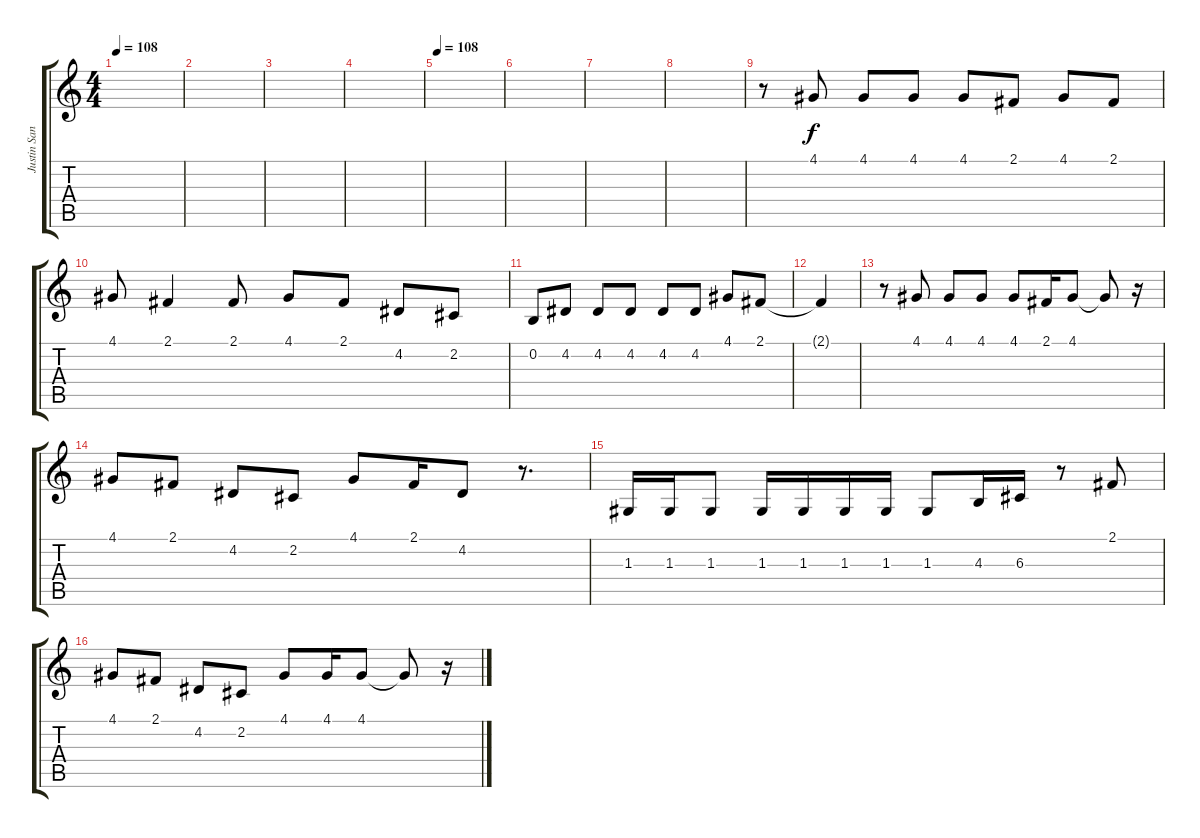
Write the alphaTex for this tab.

\track ("Justin Sane Vocals" "Justin San") {instrument synthbrass2}
\staff {score tabs}
\tuning (E4 B3 G3 D3 A2 E2) {hide}
\ts (4 4)
\tempo 108
\tempo 75
\tempo 108
\clef g2
\ks c
|
|
|
|
\tempo 108
|
|
|
|
r.8 4.1.8 4.1.8 4.1.8 4.1.8 2.1.8 4.1.8 2.1.8 |
4.1.8 2.1.4 2.1.8 4.1.8 2.1.8 4.2.8 2.2.8 |
0.2.8 4.2.8 4.2.8 4.2.8 4.2.8 4.2.8 4.1.8 2.1.8 |
2.1{t}.4 |
r.8 4.1.8 4.1.8 4.1.8 4.1.8 2.1.16 4.1.8 4.1{t}.8 r.16 |
4.1.8 2.1.8 4.2.8 2.2.8 4.1.8 2.1.16 4.2.8 r.8{d} |
1.3.16 1.3.16 1.3.8 1.3.16 1.3.16 1.3.16 1.3.16 1.3.8 4.3.16 6.3.16 r.8 2.1.8 |
4.1.8 2.1.8 4.2.8 2.2.8 4.1.8 4.1.16 4.1.8 4.1{t}.8 r.16
